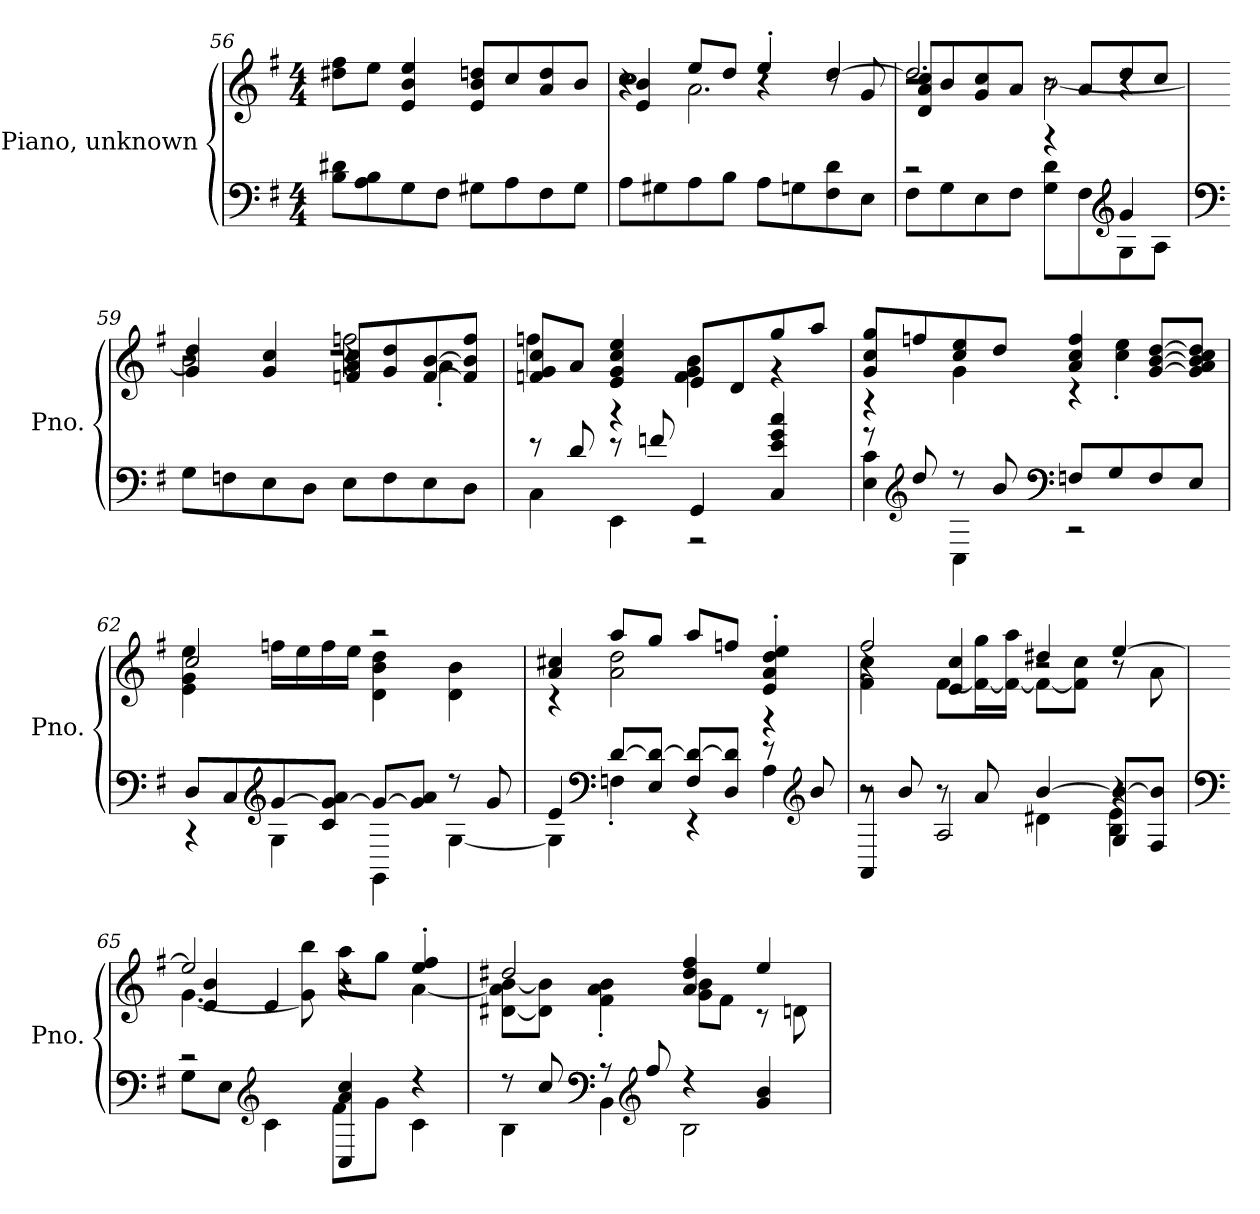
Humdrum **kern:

**kern	**kern
*part1	*part1
*staff2	*staff1
*I"Piano, unknown	*
*I'Pno.	*
*clefF4	*clefG2
*k[f#]	*k[f#]
*M4/4	*M4/4
=56	=56
8B\ 8d#X\L	8dd#X\ 8ff#\L
8A\ 8B\	8ee\J
8G\	4e/ 4b/ 4ee/
8F#\J	.
8G#X\L	8e/ 8b/ 8ddn/L
8A\	8cc/
8F#\	8a/ 8dd/
8G#\J	8b/J
!!LO:LB:g=z
=57	=57
*	*^
*	*	*^
*	*	*	*^
8A\L	2r	1cc	4e/ 4b/	4r
8G#X\	.	.	.	.
8A\	.	.	8ee/L	2.a\
8B\J	.	.	8dd/J	.
8A\L	4r	.	4ee'/	.
8Gn\	.	.	.	.
8F#\ 8d\	[4dd/	.	8r	.
8E\J	.	.	8g/	.
*	*	*	*v	*v
=58	=58	=58	=58
*^	*	*	*
2r	8F#\L	2.dd/]	2r	8d/ 8a/ 8cc/L
.	8G\	.	.	8b/
.	8E\	.	.	8g/ 8cc/
.	8F#\J	.	.	8a/J
4r	8G\ 8d\L	.	[2b\	8r
.	8F#\	.	.	8a/L
*clefG2	*	*	*	*
4g/	8G\	4r	.	8dd/
.	8A\J	.	.	8cc/J
*v	*v	*	*	*
*	*v	*v	*v
=59	=59
*clefF4	*
*	*^
*	*	*^
*	*	*	*^
8G\L	1r	2b\]	4g/ 4dd/	2r
8Fn\	.	.	.	.
8E\	.	.	4g/ 4cc/	.
8D\J	.	.	.	.
8E\L	.	2ffn\	8fn/ 8a/ 8cc/L	4r
8F\	.	.	8g/ 8dd/	.
8E\	.	.	[8f/ [8b/	4a'\
8D\J	.	.	8f/] 8b/] 8ff/J	.
*	*	*v	*v	*v
!!LO:LB:g=z
=60	=60	=60
*^	*	*
8r	4C\	8fn/ 8g/ 8cc/L	4ffn\
8d/	.	8a/J	.
8r	4EE\	4e/ 4g/ 4cc/ 4ee/	4r
8fn/	.	.	.
4GG/	2r	8e/L	4f\ 4g\ 4b\
.	.	8d/	.
4C/ 4e/ 4g/ 4cc/	.	8gg/	4r
.	.	8aa/J	.
=61	=61	=61	=61
8r	4E\ 4c\	8g/ 8cc/ 8gg/L	4r
*clefG2	*	*	*
8dd/	.	8ffn/	.
8r	4C\	8cc/ 8ee/	4g\
8b/	.	8dd/J	.
*clefF4	*	*	*
8Fn/L	2r	4a/ 4cc/ 4ff/	4r
8G/	.	.	.
8F/	.	[8g/ [8b/ [8dd/L	4cc\' 4ee\'
8E/J	.	8g/] 8a/ 8b/] 8cc/ 8dd/]J	.
=62	=62	=62	=62
8D/L	4r	2cc/	4e\ 4g\ 4ee\
8C/	.	.	.
*clefG2	*	*	*
[8g/	4G\	.	16ffn\LL
.	.	.	16ee\
8c/ 8g/_ 8a/J	.	.	16ff\
.	.	.	16ee\JJ
8g/L_	4GG\	2r	4d\ 4b\ 4dd\
8g/] 8a/J	.	.	.
8r	[4G\	.	4d\ 4b\
8g/	.	.	.
!!LO:LB:g=z	!!
=63	=63	=63	=63
4e/	4G\]	4a/ 4cc#X/	4r
*clefF4	*	*	*
[8d/L	4Fn'\	8aa/L	2a\ 2dd\
8E/ 8d/_J	.	8gg/J	.
8F/ 8d/_L	4r	8aa/L	.
8D/ 8d/]J	.	8ffn/J	.
8r	4A\	4e/' 4a/' 4dd/' 4ee/'	4r
*clefG2	*	*	*
8b/	.	.	.
=64	=64	=64	=64
*	*^	*	*^
8r	2r	4AA/	2ff#/	4f#\ 4cc\	4r
8b/	.	.	.	.	.
8r	.	2A/	.	[8f#\L	4e/ 4cc/
8a/	.	.	.	16f#\_ 16gg\L	.
.	.	.	.	16f#\_ 16aa\JJ	.
[4b/	4d#X\	.	4dd#X/	8f#\L_	2r
.	.	.	.	8f#\] 8cc\J	.
8G/ 8b/_L	4B\ 4e\	4r	[4ee/	8r	.
8F#/ 8b/]J	.	.	.	8a\	.
*v	*v	*v	*	*	*
=65	=65	=65	=65
*clefF4	*	*	*
*^	*	*	*
2r	8G\L	2ee/]	[4.g\	4e/ 4b/
.	8E\J	.	.	.
*clefG2	*	*	*	*
.	4c\	.	.	4e/
.	.	.	8g\] 8bb\	.
4C/ 4a/ 4cc/	8f#\L	4r	8aa\L	2r
.	8g\J	.	8gg\J	.
4r	4c\	4ee/' 4ff#/'	[4a\	.
*	*	*	*v	*v
!!LO:LB:g=z
=66	=66	=66	=66
8r	4B\	2dd#X/	[8d#X\ 8a\] [8b\L
8cc/	.	.	8d#\] 8b\]J
*clefF4	*	*	*
8r	4BB\	.	4f#\' 4a\' 4b\'
*clefG2	*	*	*
8ff#/	.	.	.
4r	2B\	4a/ 4dd#/ 4ff#/	8g\ 8b\L
.	.	.	8f#\J
4g/ 4b/	.	4ee/	8r
.	.	.	8dn\
*v	*v	*	*
*	*v	*v
=	=
*-	*-
